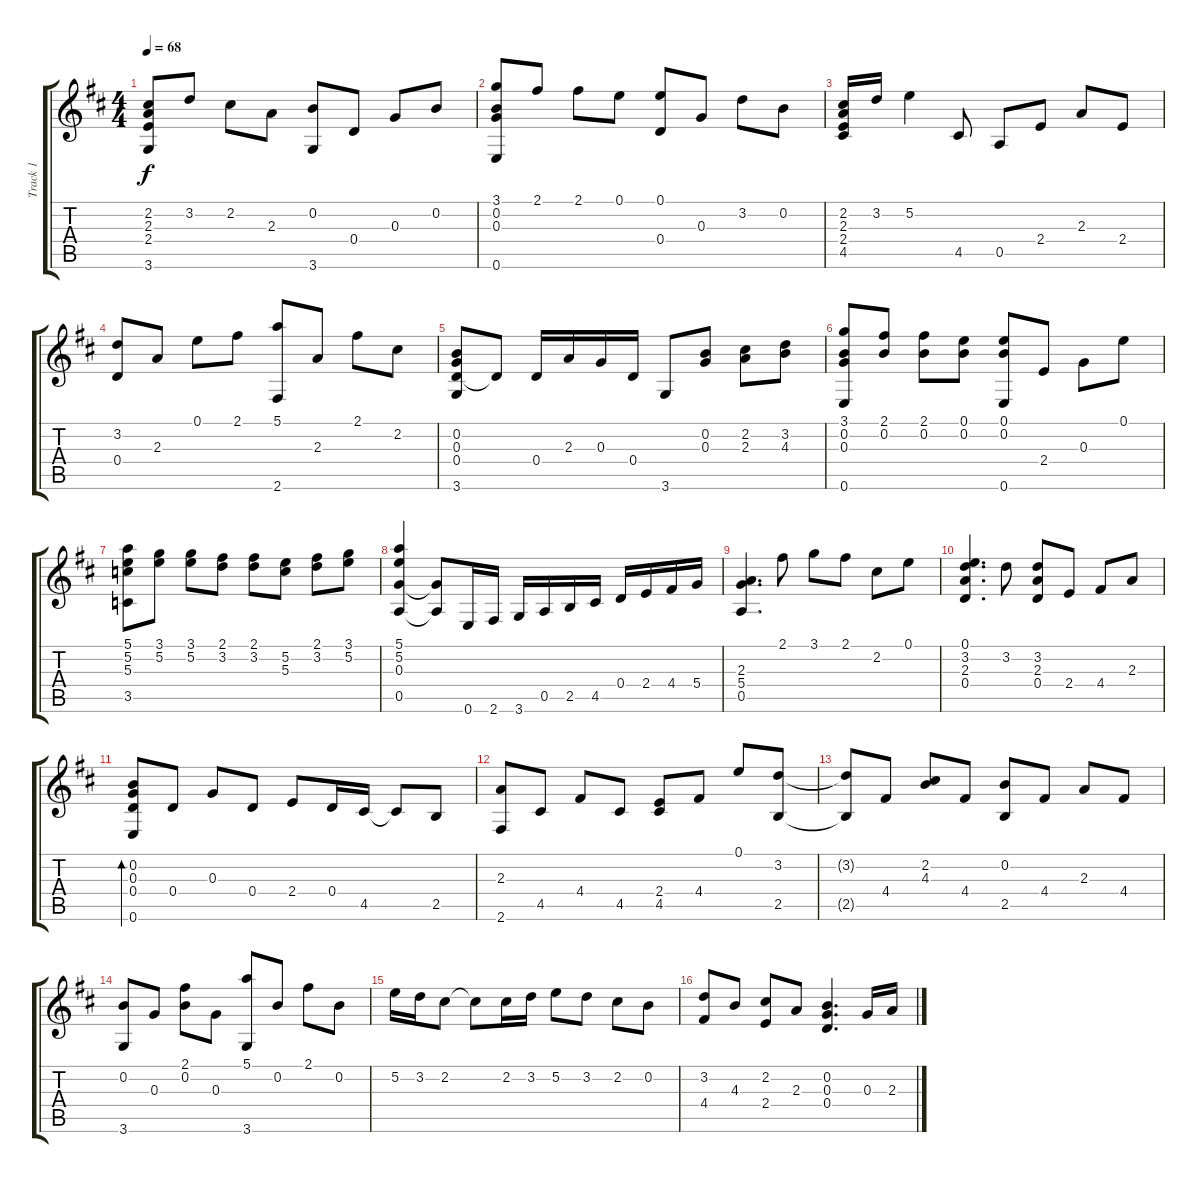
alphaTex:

\track ("Track 1" "Track 1") {instrument acousticguitarsteel}
\staff {score tabs}
\tuning (E4 B3 G3 D3 A2 E2) {hide}
\ts (4 4)
\tempo 68
\clef g2
\ks d
(2.2 2.3 2.4 3.6).8{dy f} 3.2.8 2.2.8 2.3.8 (0.2 3.6).8 0.4.8 0.3.8 0.2.8 |
(3.1 0.2 0.3 0.6).8 2.1.8 2.1.8 0.1.8 (0.1 0.4).8 0.3.8 3.2.8 0.2.8 |
(2.2 2.3 2.4 4.5).16 3.2.16 5.2.4 4.5.8 0.5.8 2.4.8 2.3.8 2.4.8 |
(3.2 0.4).8 2.3.8 0.1.8 2.1.8 (5.1 2.6).8 2.3.8 2.1.8 2.2.8 |
(0.2 0.3 0.4 3.6).8 0.4{t}.8 0.4.16 2.3.16 0.3.16 0.4.16 3.6.8 (0.2 0.3).8 (2.2 2.3).8 (3.2 4.3).8 |
(3.1 0.2 0.3 0.6).8 (2.1 0.2).8 (2.1 0.2).8 (0.1 0.2).8 (0.1 0.2 0.6).8 2.4.8 0.3.8 0.1.8 |
(5.1 5.2 5.3 3.5).8 (3.1 5.2).8 (3.1 5.2).8 (2.1 3.2).8 (2.1 3.2).8 (5.2 5.3).8 (2.1 3.2).8 (3.1 5.2).8 |
(5.1 5.2 0.3 0.5).4 (0.3{t} 0.5{t}).8 0.6.16 2.6.16 3.6.16 0.5.16 2.5.16 4.5.16 0.4.16 2.4.16 4.4.16 5.4.16 |
(2.3 5.4 0.5).4{d} 2.1.8 3.1.8 2.1.8 2.2.8 0.1.8 |
(0.1 3.2 2.3 0.4).4{d} 3.2.8 (3.2 2.3 0.4).8 2.4.8 4.4.8 2.3.8 |
(0.2 0.3 0.4 0.6).8{bd 480} 0.4.8 0.3.8 0.4.8 2.4.8 0.4.16 4.5.16 4.5{t}.8 2.5.8 |
(2.3 2.6).8 4.5.8 4.4.8 4.5.8 (2.4 4.5).8 4.4.8 0.1.8 (3.2 2.5).8 |
(3.2{t} 2.5{t}).8 4.4.8 (2.2 4.3).8 4.4.8 (0.2 2.5).8 4.4.8 2.3.8 4.4.8 |
(0.2 3.6).8 0.3.8 (2.1 0.2).8 0.3.8 (5.1 3.6).8 0.2.8 2.1.8 0.2.8 |
5.2.16 3.2.16 2.2.8 2.2{t}.8 2.2.16 3.2.16 5.2.8 3.2.8 2.2.8 0.2.8 |
(3.2 4.4).8 4.3.8 (2.2 2.4).8 2.3.8 (0.2 0.3 0.4).4{d} 0.3.16 2.3.16
